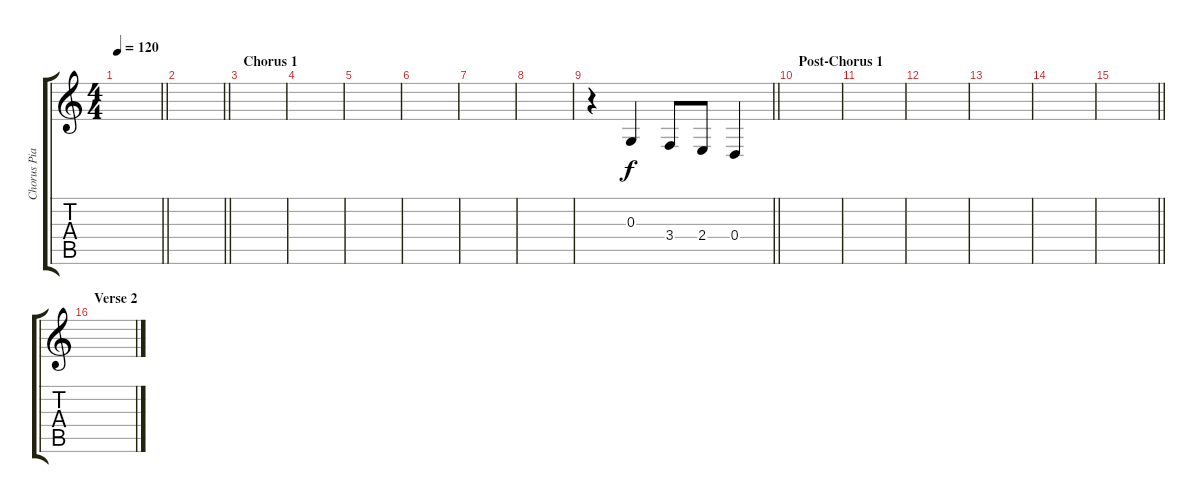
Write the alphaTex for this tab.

\track ("Chorus Piano" "Chorus Pia") {instrument electricpiano2}
\staff {score tabs}
\tuning (E4 B3 G3 D3 A2 E2) {hide}
\ts (4 4)
\tempo 120
\clef g2
\barLineRight lightlight
\ks c
|
\barLineRight lightlight
|
\section ("" "Chorus 1")
|
|
|
|
|
|
\barLineRight lightlight
r.4 0.3.4 3.4.8 2.4.8 0.4.4 |
\section ("" "Post-Chorus 1")
|
|
|
|
|
\barLineRight lightlight
|
\section ("" "Verse 2")
